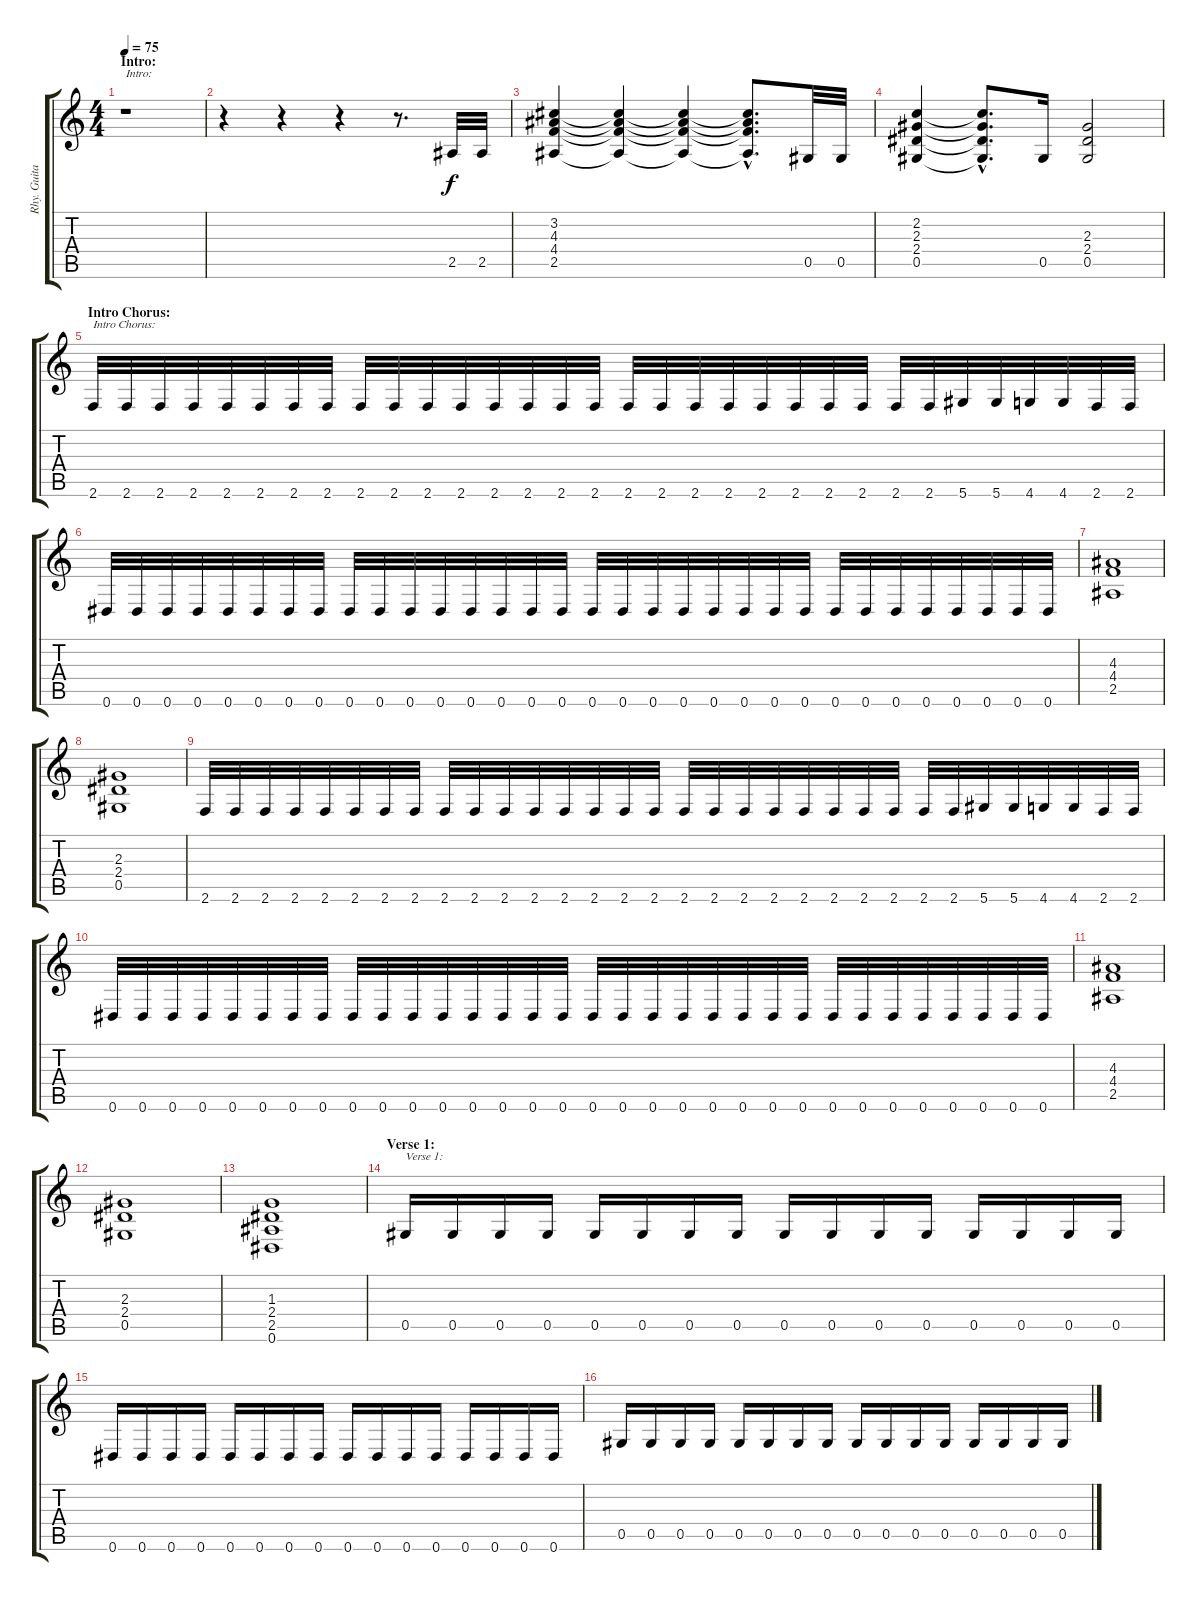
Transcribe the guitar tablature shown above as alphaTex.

\track ("Rhy. Guitar 2" "Rhy. Guita") {instrument distortionguitar}
\staff {score tabs}
\tuning (Eb4 Bb3 Gb3 Db3 Ab2 Eb2) {hide}
\ts (4 4)
\section ("" "Intro:")
\tempo 75
\clef g2
\ks c
r.1{txt "Intro:" dy f instrument distortionguitar} |
r.4 r.4 r.4 r.8{d} 2.5.32 2.5.32 |
(3.2 4.3 4.4 2.5).4 (3.2{t} 4.3{t} 4.4{t} 2.5{t}).4 (3.2{t} 4.3{t} 4.4{t} 2.5{t}).4 (3.2{hac t} 4.3{hac t} 4.4{hac t} 2.5{hac t}).8{d} 0.5.32 0.5.32 |
(2.2 2.3 2.4 0.5).4 (2.2{hac t} 2.3{hac t} 2.4{hac t} 0.5{hac t}).8{d} 0.5.16 (2.3 2.4 0.5).2 |
\section ("" "Intro Chorus:")
2.6.32{txt "Intro Chorus:"} 2.6.32 2.6.32 2.6.32 2.6.32 2.6.32 2.6.32 2.6.32 2.6.32 2.6.32 2.6.32 2.6.32 2.6.32 2.6.32 2.6.32 2.6.32 2.6.32 2.6.32 2.6.32 2.6.32 2.6.32 2.6.32 2.6.32 2.6.32 2.6.32 2.6.32 5.6.32 5.6.32 4.6.32 4.6.32 2.6.32 2.6.32 |
0.6.32 0.6.32 0.6.32 0.6.32 0.6.32 0.6.32 0.6.32 0.6.32 0.6.32 0.6.32 0.6.32 0.6.32 0.6.32 0.6.32 0.6.32 0.6.32 0.6.32 0.6.32 0.6.32 0.6.32 0.6.32 0.6.32 0.6.32 0.6.32 0.6.32 0.6.32 0.6.32 0.6.32 0.6.32 0.6.32 0.6.32 0.6.32 |
(4.3 4.4 2.5).1 |
(2.3 2.4 0.5).1 |
2.6.32 2.6.32 2.6.32 2.6.32 2.6.32 2.6.32 2.6.32 2.6.32 2.6.32 2.6.32 2.6.32 2.6.32 2.6.32 2.6.32 2.6.32 2.6.32 2.6.32 2.6.32 2.6.32 2.6.32 2.6.32 2.6.32 2.6.32 2.6.32 2.6.32 2.6.32 5.6.32 5.6.32 4.6.32 4.6.32 2.6.32 2.6.32 |
0.6.32 0.6.32 0.6.32 0.6.32 0.6.32 0.6.32 0.6.32 0.6.32 0.6.32 0.6.32 0.6.32 0.6.32 0.6.32 0.6.32 0.6.32 0.6.32 0.6.32 0.6.32 0.6.32 0.6.32 0.6.32 0.6.32 0.6.32 0.6.32 0.6.32 0.6.32 0.6.32 0.6.32 0.6.32 0.6.32 0.6.32 0.6.32 |
(4.3 4.4 2.5).1 |
(2.3 2.4 0.5).1 |
(1.3 2.4 2.5 0.6).1 |
\section ("" "Verse 1:")
0.5.16{txt "Verse 1:"} 0.5.16 0.5.16 0.5.16 0.5.16 0.5.16 0.5.16 0.5.16 0.5.16 0.5.16 0.5.16 0.5.16 0.5.16 0.5.16 0.5.16 0.5.16 |
0.6.16 0.6.16 0.6.16 0.6.16 0.6.16 0.6.16 0.6.16 0.6.16 0.6.16 0.6.16 0.6.16 0.6.16 0.6.16 0.6.16 0.6.16 0.6.16 |
0.5.16 0.5.16 0.5.16 0.5.16 0.5.16 0.5.16 0.5.16 0.5.16 0.5.16 0.5.16 0.5.16 0.5.16 0.5.16 0.5.16 0.5.16 0.5.16
